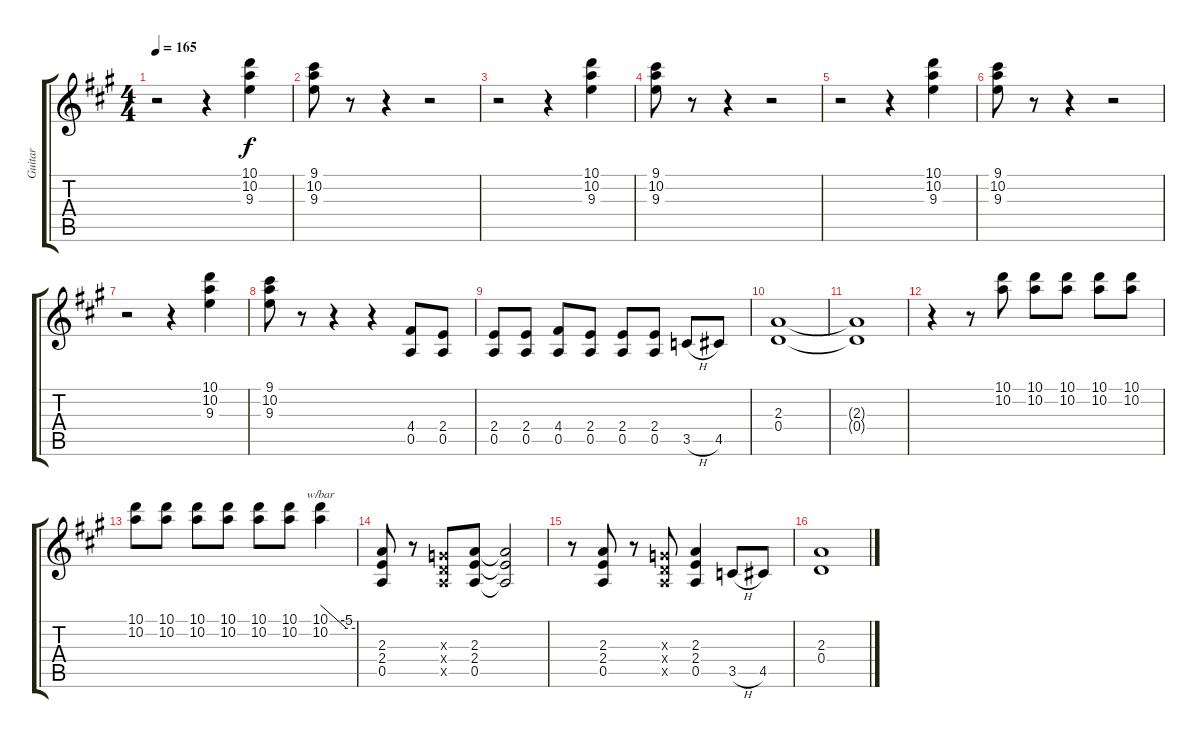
\track ("Guitar" "Guitar") {instrument electricguitarclean}
\staff {score tabs}
\tuning (E4 B3 G3 D3 A2 E2) {hide}
\ts (4 4)
\tempo 165
\clef g2
\ks a
r.2{dy f} r.4 (10.1 10.2 9.3).4 |
(9.1 10.2 9.3).8 r.8 r.4 r.2 |
r.2 r.4 (10.1 10.2 9.3).4 |
(9.1 10.2 9.3).8 r.8 r.4 r.2 |
r.2 r.4 (10.1 10.2 9.3).4 |
(9.1 10.2 9.3).8 r.8 r.4 r.2 |
r.2 r.4 (10.1 10.2 9.3).4 |
(9.1 10.2 9.3).8 r.8 r.4 r.4 (4.4 0.5).8 (2.4 0.5).8 |
(2.4 0.5).8 (2.4 0.5).8 (4.4 0.5).8 (2.4 0.5).8 (2.4 0.5).8 (2.4 0.5).8 3.5{h}.8 4.5.8 |
(2.3 0.4).1 |
(2.3{t} 0.4{t}).1 |
r.4 r.8 (10.1 10.2).8 (10.1 10.2).8 (10.1 10.2).8 (10.1 10.2).8 (10.1 10.2).8 |
(10.1 10.2).8 (10.1 10.2).8 (10.1 10.2).8 (10.1 10.2).8 (10.1 10.2).8 (10.1 10.2).8 (10.1 10.2).4{tbe (custom default 0 0 45 -20 60 -20)} |
(2.3 2.4 0.5).8 r.8 (0.3{x} 0.4{x} 0.5{x}).8 (2.3 2.4 0.5).8 (2.3{t} 2.4{t} 0.5{t}).2 |
r.8 (2.3 2.4 0.5).8 r.8 (0.3{x} 0.4{x} 0.5{x}).8 (2.3 2.4 0.5).4 3.5{h}.8 4.5.8 |
(2.3 0.4).1
